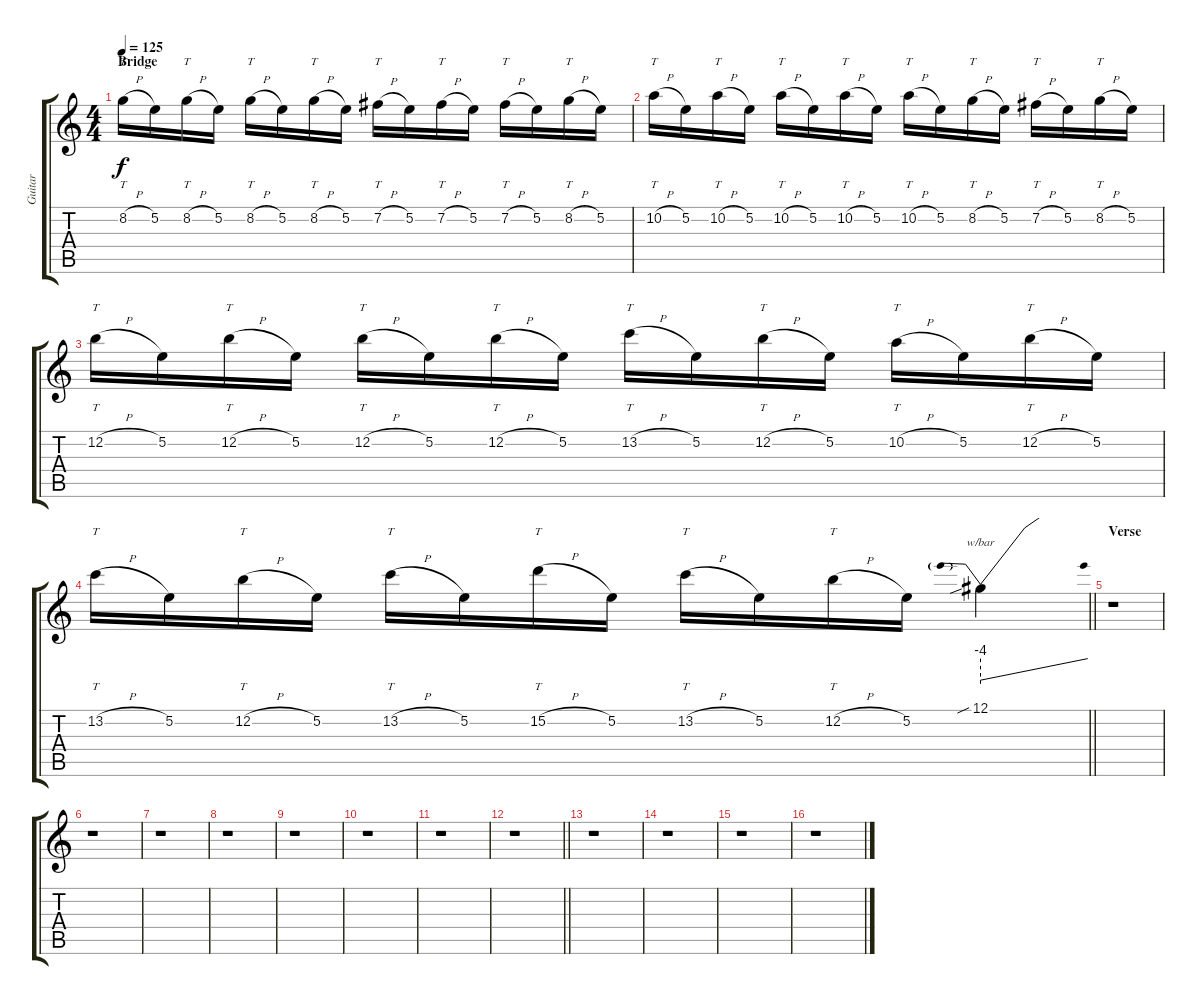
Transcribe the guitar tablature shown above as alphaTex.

\track ("Guitar " "Guitar ") {instrument distortionguitar}
\staff {score tabs}
\tuning (E4 B3 G3 D3 A2 E2) {hide}
\ts (4 4)
\section ("" "Bridge ")
\tempo 125
\clef g2
\ks c
8.2{h}.16{tt dy f} 5.2.16 8.2{h}.16{tt} 5.2.16 8.2{h}.16{tt} 5.2.16 8.2{h}.16{tt} 5.2.16 7.2{h}.16{tt} 5.2.16 7.2{h}.16{tt} 5.2.16 7.2{h}.16{tt} 5.2.16 8.2{h}.16{tt} 5.2.16 |
10.2{h}.16{tt} 5.2.16 10.2{h}.16{tt} 5.2.16 10.2{h}.16{tt} 5.2.16 10.2{h}.16{tt} 5.2.16 10.2{h}.16{tt} 5.2.16 8.2{h}.16{tt} 5.2.16 7.2{h}.16{tt} 5.2.16 8.2{h}.16{tt} 5.2.16 |
12.2{h}.16{tt} 5.2.16 12.2{h}.16{tt} 5.2.16 12.2{h}.16{tt} 5.2.16 12.2{h}.16{tt} 5.2.16 13.2{h}.16{tt} 5.2.16 12.2{h}.16{tt} 5.2.16 10.2{h}.16{tt} 5.2.16 12.2{h}.16{tt} 5.2.16 |
\barLineRight lightlight
13.2{h}.16{tt} 5.2.16 12.2{h}.16{tt} 5.2.16 13.2{h}.16{tt} 5.2.16 15.2{h}.16{tt} 5.2.16 13.2{h}.16{tt} 5.2.16 12.2{h}.16{tt} 5.2.16 12.1{sib}.4{tbe (predivedive default 0 -16 60 0)} |
\section ("" "Verse")
r.1 |
r.1 |
r.1 |
r.1 |
r.1 |
r.1 |
r.1 |
\barLineRight lightlight
r.1 |
\section ("" "")
r.1 |
r.1 |
r.1 |
r.1
